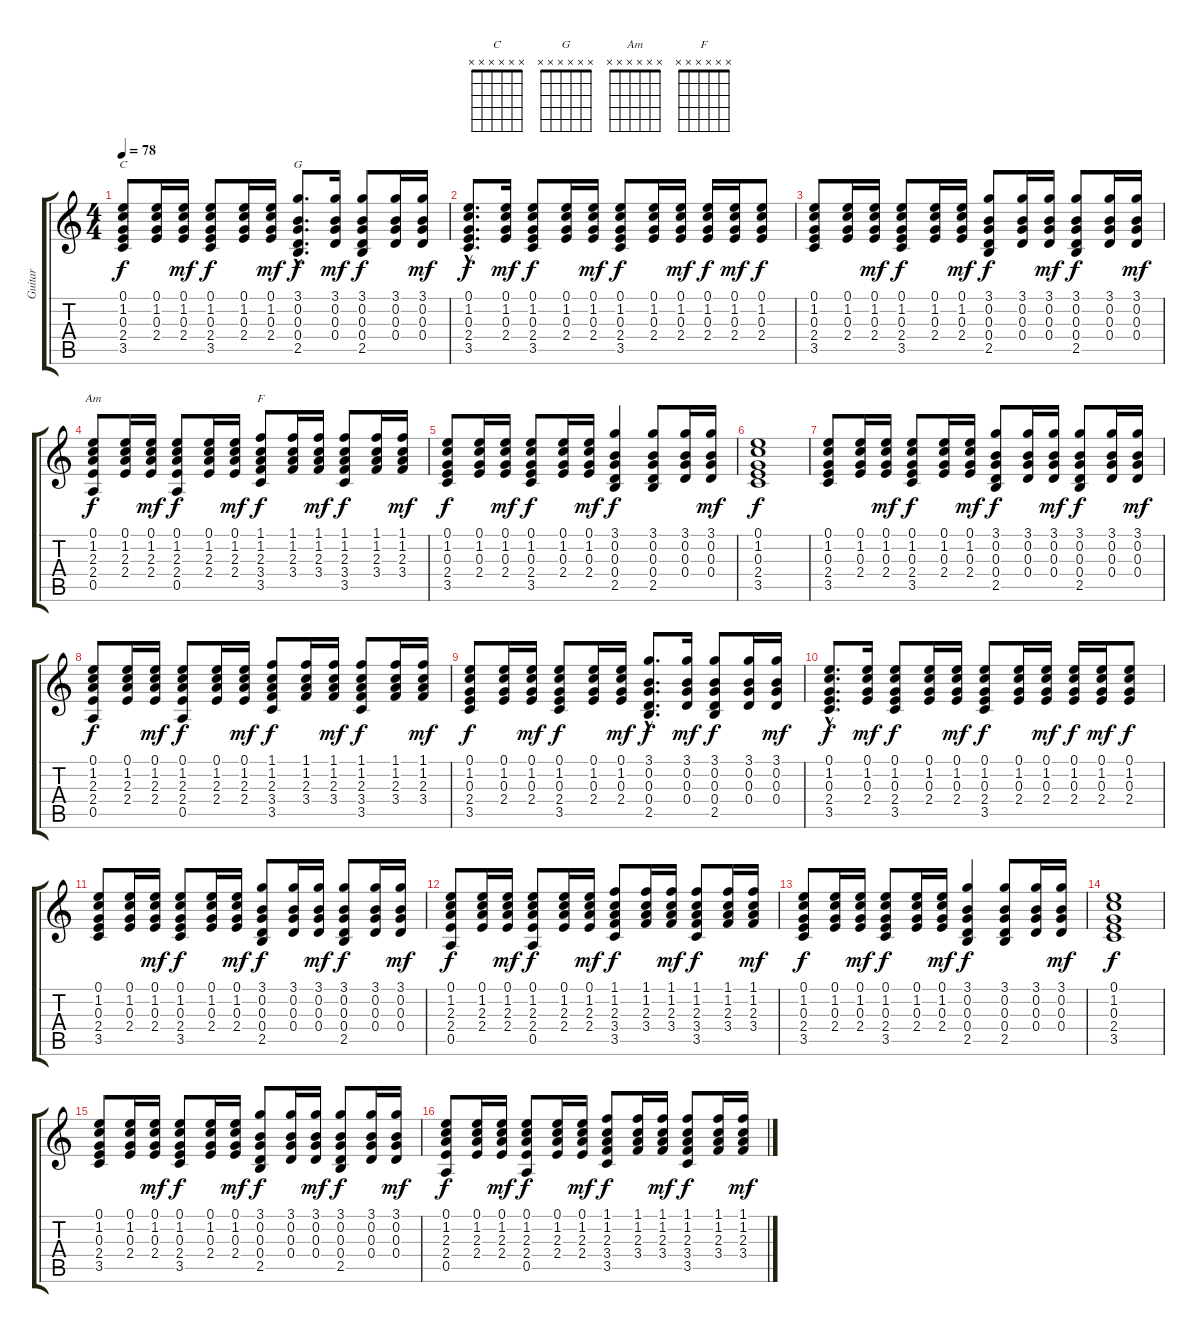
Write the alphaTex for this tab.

\track ("Guitar" "Guitar") {instrument electricguitarclean}
\staff {score tabs}
\tuning (E4 B3 G3 D3 A2 E2) {hide}
\chord ("C" x x x x x x) {firstfret 0}
\chord ("G" x x x x x x) {firstfret 0}
\chord ("Am" x x x x x x) {firstfret 0}
\chord ("F" x x x x x x) {firstfret 0}
\ts (4 4)
\tempo 78
\clef g2
\ks c
(0.1 1.2 0.3 2.4 3.5).8{ch "C" dy f} (0.1 1.2 0.3 2.4).16 (0.1 1.2 0.3 2.4).16{dy mf} (0.1 1.2 0.3 2.4 3.5).8{dy f} (0.1 1.2 0.3 2.4).16 (0.1 1.2 0.3 2.4).16{dy mf} (3.1{hac} 0.2{hac} 0.3{hac} 0.4{hac} 2.5{hac}).8{d ch "G" dy f} (3.1 0.2 0.3 0.4).16{dy mf} (3.1 0.2 0.3 0.4 2.5).8{dy f} (3.1 0.2 0.3 0.4).16 (3.1 0.2 0.3 0.4).16{dy mf} |
(0.1{hac} 1.2{hac} 0.3{hac} 2.4{hac} 3.5{hac}).8{d dy f} (0.1 1.2 0.3 2.4).16{dy mf} (0.1 1.2 0.3 2.4 3.5).8{dy f} (0.1 1.2 0.3 2.4).16 (0.1 1.2 0.3 2.4).16{dy mf} (0.1 1.2 0.3 2.4 3.5).8{dy f} (0.1 1.2 0.3 2.4).16 (0.1 1.2 0.3 2.4).16{dy mf} (0.1 1.2 0.3 2.4).16{dy f} (0.1 1.2 0.3 2.4).16{dy mf} (0.1 1.2 0.3 2.4).8{dy f} |
(0.1 1.2 0.3 2.4 3.5).8 (0.1 1.2 0.3 2.4).16 (0.1 1.2 0.3 2.4).16{dy mf} (0.1 1.2 0.3 2.4 3.5).8{dy f} (0.1 1.2 0.3 2.4).16 (0.1 1.2 0.3 2.4).16{dy mf} (3.1 0.2 0.3 0.4 2.5).8{dy f} (3.1 0.2 0.3 0.4).16 (3.1 0.2 0.3 0.4).16{dy mf} (3.1 0.2 0.3 0.4 2.5).8{dy f} (3.1 0.2 0.3 0.4).16 (3.1 0.2 0.3 0.4).16{dy mf} |
(0.1 1.2 2.3 2.4 0.5).8{ch "Am" dy f} (0.1 1.2 2.3 2.4).16 (0.1 1.2 2.3 2.4).16{dy mf} (0.1 1.2 2.3 2.4 0.5).8{dy f} (0.1 1.2 2.3 2.4).16 (0.1 1.2 2.3 2.4).16{dy mf} (1.1 1.2 2.3 3.4 3.5).8{ch "F" dy f} (1.1 1.2 2.3 3.4).16 (1.1 1.2 2.3 3.4).16{dy mf} (1.1 1.2 2.3 3.4 3.5).8{dy f} (1.1 1.2 2.3 3.4).16 (1.1 1.2 2.3 3.4).16{dy mf} |
(0.1 1.2 0.3 2.4 3.5).8{dy f} (0.1 1.2 0.3 2.4).16 (0.1 1.2 0.3 2.4).16{dy mf} (0.1 1.2 0.3 2.4 3.5).8{dy f} (0.1 1.2 0.3 2.4).16 (0.1 1.2 0.3 2.4).16{dy mf} (3.1 0.2 0.3 0.4 2.5).4{dy f} (3.1 0.2 0.3 0.4 2.5).8 (3.1 0.2 0.3 0.4).16 (3.1 0.2 0.3 0.4).16{dy mf} |
(0.1 1.2 0.3 2.4 3.5).1{dy f} |
(0.1 1.2 0.3 2.4 3.5).8 (0.1 1.2 0.3 2.4).16 (0.1 1.2 0.3 2.4).16{dy mf} (0.1 1.2 0.3 2.4 3.5).8{dy f} (0.1 1.2 0.3 2.4).16 (0.1 1.2 0.3 2.4).16{dy mf} (3.1 0.2 0.3 0.4 2.5).8{dy f} (3.1 0.2 0.3 0.4).16 (3.1 0.2 0.3 0.4).16{dy mf} (3.1 0.2 0.3 0.4 2.5).8{dy f} (3.1 0.2 0.3 0.4).16 (3.1 0.2 0.3 0.4).16{dy mf} |
(0.1 1.2 2.3 2.4 0.5).8{dy f} (0.1 1.2 2.3 2.4).16 (0.1 1.2 2.3 2.4).16{dy mf} (0.1 1.2 2.3 2.4 0.5).8{dy f} (0.1 1.2 2.3 2.4).16 (0.1 1.2 2.3 2.4).16{dy mf} (1.1 1.2 2.3 3.4 3.5).8{dy f} (1.1 1.2 2.3 3.4).16 (1.1 1.2 2.3 3.4).16{dy mf} (1.1 1.2 2.3 3.4 3.5).8{dy f} (1.1 1.2 2.3 3.4).16 (1.1 1.2 2.3 3.4).16{dy mf} |
(0.1 1.2 0.3 2.4 3.5).8{dy f} (0.1 1.2 0.3 2.4).16 (0.1 1.2 0.3 2.4).16{dy mf} (0.1 1.2 0.3 2.4 3.5).8{dy f} (0.1 1.2 0.3 2.4).16 (0.1 1.2 0.3 2.4).16{dy mf} (3.1{hac} 0.2{hac} 0.3{hac} 0.4{hac} 2.5{hac}).8{d dy f} (3.1 0.2 0.3 0.4).16{dy mf} (3.1 0.2 0.3 0.4 2.5).8{dy f} (3.1 0.2 0.3 0.4).16 (3.1 0.2 0.3 0.4).16{dy mf} |
(0.1{hac} 1.2{hac} 0.3{hac} 2.4{hac} 3.5{hac}).8{d dy f} (0.1 1.2 0.3 2.4).16{dy mf} (0.1 1.2 0.3 2.4 3.5).8{dy f} (0.1 1.2 0.3 2.4).16 (0.1 1.2 0.3 2.4).16{dy mf} (0.1 1.2 0.3 2.4 3.5).8{dy f} (0.1 1.2 0.3 2.4).16 (0.1 1.2 0.3 2.4).16{dy mf} (0.1 1.2 0.3 2.4).16{dy f} (0.1 1.2 0.3 2.4).16{dy mf} (0.1 1.2 0.3 2.4).8{dy f} |
(0.1 1.2 0.3 2.4 3.5).8 (0.1 1.2 0.3 2.4).16 (0.1 1.2 0.3 2.4).16{dy mf} (0.1 1.2 0.3 2.4 3.5).8{dy f} (0.1 1.2 0.3 2.4).16 (0.1 1.2 0.3 2.4).16{dy mf} (3.1 0.2 0.3 0.4 2.5).8{dy f} (3.1 0.2 0.3 0.4).16 (3.1 0.2 0.3 0.4).16{dy mf} (3.1 0.2 0.3 0.4 2.5).8{dy f} (3.1 0.2 0.3 0.4).16 (3.1 0.2 0.3 0.4).16{dy mf} |
(0.1 1.2 2.3 2.4 0.5).8{dy f} (0.1 1.2 2.3 2.4).16 (0.1 1.2 2.3 2.4).16{dy mf} (0.1 1.2 2.3 2.4 0.5).8{dy f} (0.1 1.2 2.3 2.4).16 (0.1 1.2 2.3 2.4).16{dy mf} (1.1 1.2 2.3 3.4 3.5).8{dy f} (1.1 1.2 2.3 3.4).16 (1.1 1.2 2.3 3.4).16{dy mf} (1.1 1.2 2.3 3.4 3.5).8{dy f} (1.1 1.2 2.3 3.4).16 (1.1 1.2 2.3 3.4).16{dy mf} |
(0.1 1.2 0.3 2.4 3.5).8{dy f} (0.1 1.2 0.3 2.4).16 (0.1 1.2 0.3 2.4).16{dy mf} (0.1 1.2 0.3 2.4 3.5).8{dy f} (0.1 1.2 0.3 2.4).16 (0.1 1.2 0.3 2.4).16{dy mf} (3.1 0.2 0.3 0.4 2.5).4{dy f} (3.1 0.2 0.3 0.4 2.5).8 (3.1 0.2 0.3 0.4).16 (3.1 0.2 0.3 0.4).16{dy mf} |
(0.1 1.2 0.3 2.4 3.5).1{dy f} |
(0.1 1.2 0.3 2.4 3.5).8 (0.1 1.2 0.3 2.4).16 (0.1 1.2 0.3 2.4).16{dy mf} (0.1 1.2 0.3 2.4 3.5).8{dy f} (0.1 1.2 0.3 2.4).16 (0.1 1.2 0.3 2.4).16{dy mf} (3.1 0.2 0.3 0.4 2.5).8{dy f} (3.1 0.2 0.3 0.4).16 (3.1 0.2 0.3 0.4).16{dy mf} (3.1 0.2 0.3 0.4 2.5).8{dy f} (3.1 0.2 0.3 0.4).16 (3.1 0.2 0.3 0.4).16{dy mf} |
(0.1 1.2 2.3 2.4 0.5).8{dy f} (0.1 1.2 2.3 2.4).16 (0.1 1.2 2.3 2.4).16{dy mf} (0.1 1.2 2.3 2.4 0.5).8{dy f} (0.1 1.2 2.3 2.4).16 (0.1 1.2 2.3 2.4).16{dy mf} (1.1 1.2 2.3 3.4 3.5).8{dy f} (1.1 1.2 2.3 3.4).16 (1.1 1.2 2.3 3.4).16{dy mf} (1.1 1.2 2.3 3.4 3.5).8{dy f} (1.1 1.2 2.3 3.4).16 (1.1 1.2 2.3 3.4).16{dy mf}
